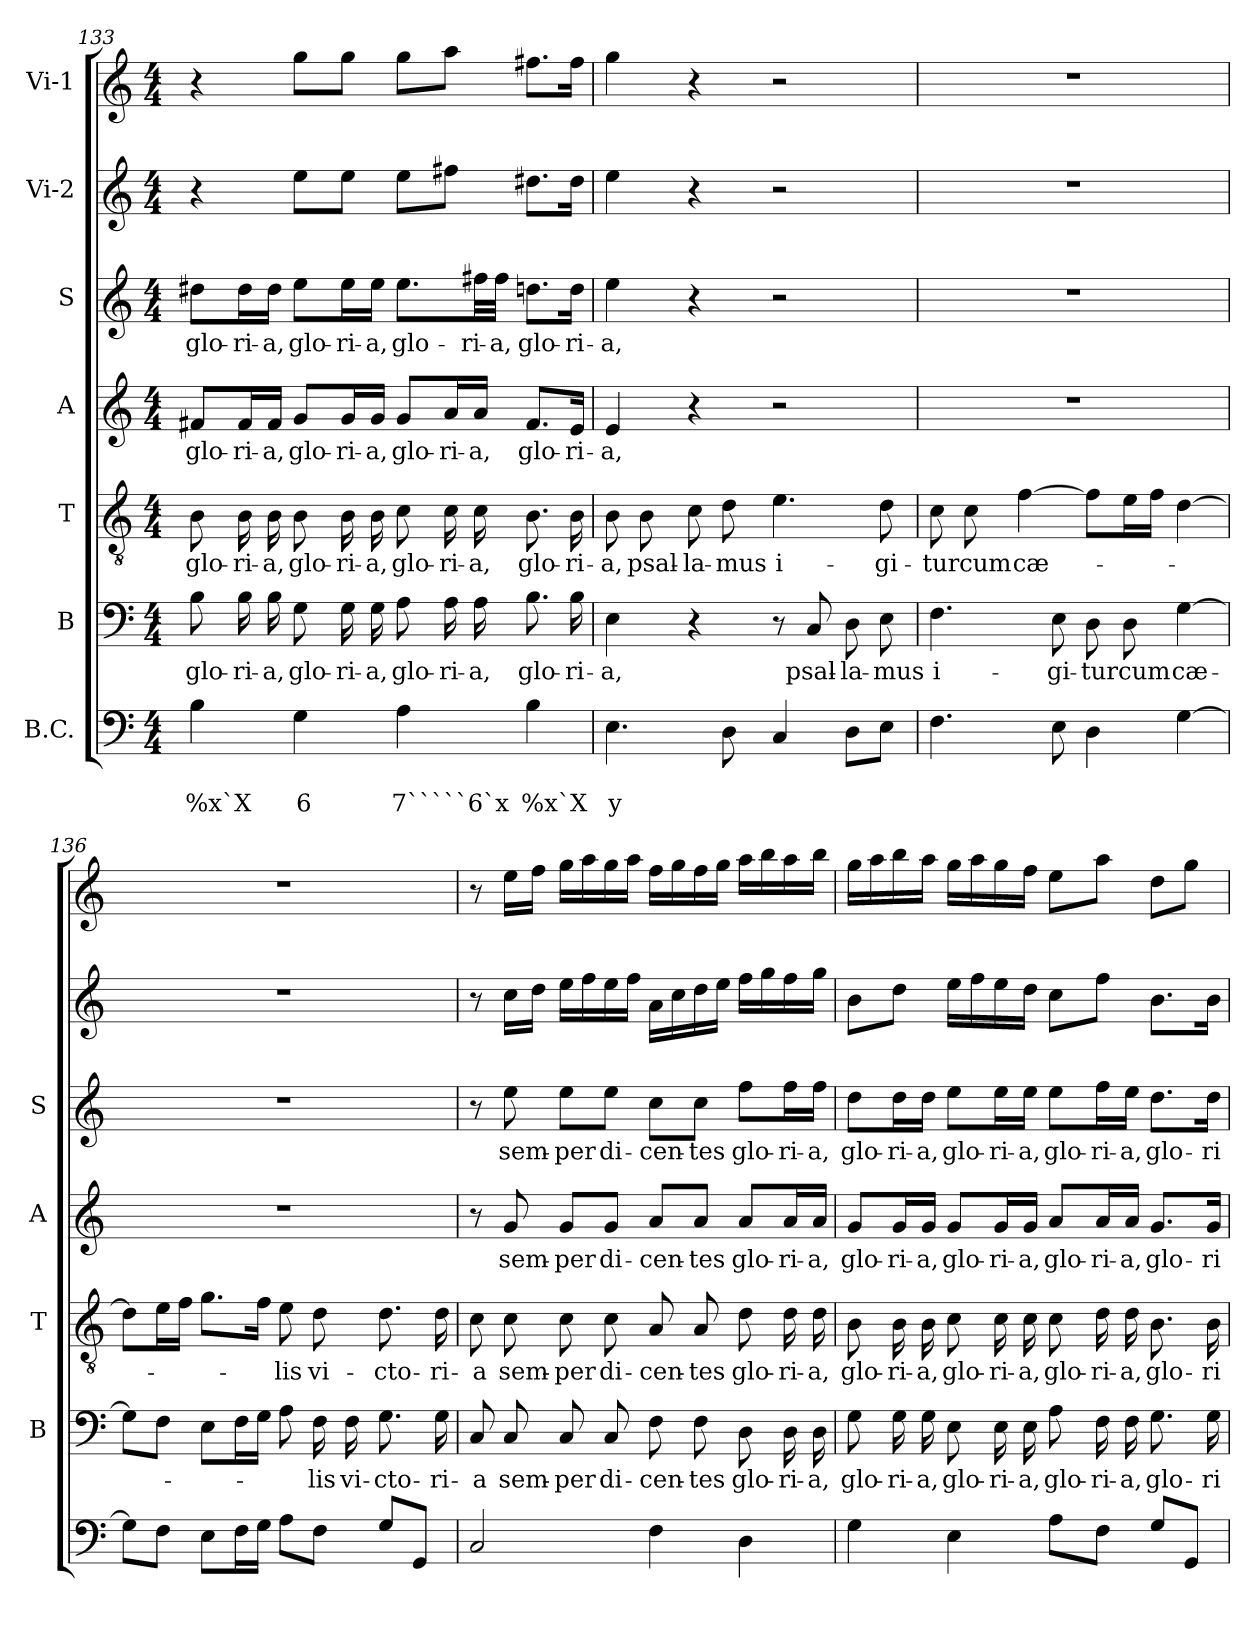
**kern	**text	**text	**kern	**text	**kern	**text	**kern	**text	**kern	**text	**kern	**kern
*part7	*part7	*part7	*part6	*part6	*part5	*part5	*part4	*part4	*part3	*part3	*part2	*part1
*staff7	*staff7	*staff7	*staff6	*staff6	*staff5	*staff5	*staff4	*staff4	*staff3	*staff3	*staff2	*staff1
*I"B.C.	*	*	*I"B	*	*I"T	*	*I"A	*	*I"S	*	*I"Vi-2	*I"Vi-1
*	*	*	*I'B	*	*I'T	*	*I'A	*	*I'S	*	*	*
!!LO:LB:g=z
*clefF4	*	*	*clefF4	*	*clefGv2	*	*clefG2	*	*clefG2	*	*clefG2	*clefG2
*k[]	*	*	*k[]	*	*k[]	*	*k[]	*	*k[]	*	*k[]	*k[]
*C:	*	*	*C:	*	*C:	*	*C:	*	*C:	*	*C:	*C:
*M4/4	*	*	*M4/4	*	*M4/4	*	*M4/4	*	*M4/4	*	*M4/4	*M4/4
=133	=133	=133	=133	=133	=133	=133	=133	=133	=133	=133	=133	=133
!	!	!LO:LY:b	!	!LO:LY:b	!	!LO:LY:b	!	!LO:LY:b	!	!LO:LY:b	!	!
4B\	.	%x`X	8B\	glo-	8B\	glo-	8f#X/L	glo-	8dd#X\L	glo-	4r	4r
!	!	!	!	!LO:LY:b	!	!LO:LY:b	!	!LO:LY:b	!	!LO:LY:b	!	!
.	.	.	16B\	-ri-	16B\	-ri-	16f#/L	-ri-	16dd#\L	-ri-	.	.
!	!	!	!	!LO:LY:b	!	!LO:LY:b	!	!LO:LY:b	!	!LO:LY:b	!	!
.	.	.	16B\	-a,	16B\	-a,	16f#/JJ	-a,	16dd#\JJ	-a,	.	.
!	!	!LO:LY:b	!	!LO:LY:b	!	!LO:LY:b	!	!LO:LY:b	!	!LO:LY:b	!	!
4G\	.	6	8G\	glo-	8B\	glo-	8g/L	glo-	8ee\L	glo-	8ee\L	8gg\L
!	!	!	!	!LO:LY:b	!	!LO:LY:b	!	!LO:LY:b	!	!LO:LY:b	!	!
.	.	.	16G\	-ri-	16B\	-ri-	16g/L	-ri-	16ee\L	-ri-	8ee\J	8gg\J
!	!	!	!	!LO:LY:b	!	!LO:LY:b	!	!LO:LY:b	!	!LO:LY:b	!	!
.	.	.	16G\	-a,	16B\	-a,	16g/JJ	-a,	16ee\JJ	-a,	.	.
!	!	!LO:LY:b	!	!LO:LY:b	!	!LO:LY:b	!	!LO:LY:b	!	!LO:LY:b	!	!
4A\	.	7`````6`x	8A\	glo-	8c\	glo-	8g/L	glo-	8.ee\L	glo-	8ee\L	8gg\L
!	!	!	!	!LO:LY:b	!	!LO:LY:b	!	!LO:LY:b	!	!	!	!
.	.	.	16A\	-ri-	16c\	-ri-	16a/L	-ri-	.	.	8ff#X\J	8aa\J
!	!	!	!	!LO:LY:b	!	!LO:LY:b	!	!LO:LY:b	!	!LO:LY:b	!	!
.	.	.	16A\	-a,	16c\	-a,	16a/JJ	-a,	32ff#X\LL	-ri-	.	.
!	!	!	!	!	!	!	!	!	!	!LO:LY:b	!	!
.	.	.	.	.	.	.	.	.	32ff#\JJJ	-a,	.	.
!	!	!LO:LY:b	!	!LO:LY:b	!	!LO:LY:b	!	!LO:LY:b	!	!LO:LY:b	!	!
4B\	.	%x`X	8.B\	glo-	8.B\	glo-	8.f#/L	glo-	8.ddn\L	glo-	8.dd#X\L	8.ff#X\L
!	!	!	!	!LO:LY:b	!	!LO:LY:b	!	!LO:LY:b	!	!LO:LY:b	!	!
.	.	.	16B\	-ri-	16B\	-ri-	16e/Jk	-ri-	16dd\Jk	-ri-	16dd#\Jk	16ff#\Jk
=134	=134	=134	=134	=134	=134	=134	=134	=134	=134	=134	=134	=134
!	!	!LO:LY:b	!	!LO:LY:b	!	!LO:LY:b	!	!LO:LY:b	!	!LO:LY:b	!	!
4.E\	.	y	4E\	-a,	8B\	-a,	4e/	-a,	4ee\	-a,	4ee\	4gg\
!	!	!	!	!	!	!LO:LY:b	!	!	!	!	!	!
.	.	.	.	.	8B\	psal-	.	.	.	.	.	.
!	!	!	!	!	!	!LO:LY:b	!	!	!	!	!	!
.	.	.	4r	.	8c\	-la-	4r	.	4r	.	4r	4r
!	!	!	!	!	!	!LO:LY:b	!	!	!	!	!	!
8D\	.	.	.	.	8d\	-mus	.	.	.	.	.	.
!	!	!	!	!	!	!LO:LY:b	!	!	!	!	!	!
4C/	.	.	8r	.	4.e\	i-	2r	.	2r	.	2r	2r
!	!	!	!	!LO:LY:b	!	!	!	!	!	!	!	!
.	.	.	8C/	psal-	.	.	.	.	.	.	.	.
!	!	!	!	!LO:LY:b	!	!	!	!	!	!	!	!
8D\L	.	.	8D\	-la-	.	.	.	.	.	.	.	.
!	!	!	!	!LO:LY:b	!	!LO:LY:b	!	!	!	!	!	!
8E\J	.	.	8E\	-mus	8d\	-gi-	.	.	.	.	.	.
=135	=135	=135	=135	=135	=135	=135	=135	=135	=135	=135	=135	=135
!	!	!	!	!LO:LY:b	!	!LO:LY:b	!	!	!	!	!	!
4.F\	.	.	4.F\	i-	8c\	-tur	1r	.	1r	.	1r	1r
!	!	!	!	!	!	!LO:LY:b	!	!	!	!	!	!
.	.	.	.	.	8c\	cum	.	.	.	.	.	.
!	!	!	!	!	!	!LO:LY:b	!	!	!	!	!	!
.	.	.	.	.	[4f\	cæ-	.	.	.	.	.	.
!	!	!	!	!LO:LY:b	!	!	!	!	!	!	!	!
8E\	.	.	8E\	-gi-	.	.	.	.	.	.	.	.
!	!	!	!	!LO:LY:b	!	!	!	!	!	!	!	!
4D\	.	.	8D\	-tur	8f\L]	.	.	.	.	.	.	.
!	!	!	!	!LO:LY:b	!	!	!	!	!	!	!	!
.	.	.	8D\	cum	16e\L	.	.	.	.	.	.	.
.	.	.	.	.	16f\JJ	.	.	.	.	.	.	.
!	!	!	!	!LO:LY:b	!	!	!	!	!	!	!	!
[4G\	.	.	[4G\	cæ-	[4d\	.	.	.	.	.	.	.
!!LO:PB:g=z
=136	=136	=136	=136	=136	=136	=136	=136	=136	=136	=136	=136	=136
8G\L]	.	.	8G\L]	.	8d\L]	.	1r	.	1r	.	1r	1r
8F\J	.	.	8F\J	.	16e\L	.	.	.	.	.	.	.
.	.	.	.	.	16f\JJ	.	.	.	.	.	.	.
8E\L	.	.	8E\L	.	8.g\L	.	.	.	.	.	.	.
16F\L	.	.	16F\L	.	.	.	.	.	.	.	.	.
16G\JJ	.	.	16G\JJ	.	16f\Jk	.	.	.	.	.	.	.
!	!	!	!	!	!	!LO:LY:b	!	!	!	!	!	!
8A\L	.	.	8A\	.	8e\	-lis	.	.	.	.	.	.
!	!	!	!	!LO:LY:b	!	!LO:LY:b	!	!	!	!	!	!
8F\J	.	.	16F\	-lis	8d\	vi-	.	.	.	.	.	.
!	!	!	!	!LO:LY:b	!	!	!	!	!	!	!	!
.	.	.	16F\	vi-	.	.	.	.	.	.	.	.
!	!	!	!	!LO:LY:b	!	!LO:LY:b	!	!	!	!	!	!
8G/L	.	.	8.G\	-cto-	8.d\	-cto-	.	.	.	.	.	.
8GG/J	.	.	.	.	.	.	.	.	.	.	.	.
!	!	!	!	!LO:LY:b	!	!LO:LY:b	!	!	!	!	!	!
.	.	.	16G\	-ri-	16d\	-ri-	.	.	.	.	.	.
=137	=137	=137	=137	=137	=137	=137	=137	=137	=137	=137	=137	=137
!	!	!	!	!LO:LY:b	!	!LO:LY:b	!	!	!	!	!	!
2C/	.	.	8C/	-a	8c\	-a	8r	.	8r	.	8r	8r
!	!	!	!	!LO:LY:b	!	!LO:LY:b	!	!LO:LY:b	!	!LO:LY:b	!	!
.	.	.	8C/	sem-	8c\	sem-	8g/	sem-	8ee\	sem-	16cc\LL	16ee\LL
.	.	.	.	.	.	.	.	.	.	.	16dd\JJ	16ff\JJ
!	!	!	!	!LO:LY:b	!	!LO:LY:b	!	!LO:LY:b	!	!LO:LY:b	!	!
.	.	.	8C/	-per	8c\	-per	8g/L	-per	8ee\L	-per	16ee\LL	16gg\LL
.	.	.	.	.	.	.	.	.	.	.	16ff\	16aa\
!	!	!	!	!LO:LY:b	!	!LO:LY:b	!	!LO:LY:b	!	!LO:LY:b	!	!
.	.	.	8C/	di-	8c\	di-	8g/J	di-	8ee\J	di-	16ee\	16gg\
.	.	.	.	.	.	.	.	.	.	.	16ff\JJ	16aa\JJ
!	!	!	!	!LO:LY:b	!	!LO:LY:b	!	!LO:LY:b	!	!LO:LY:b	!	!
4F\	.	.	8F\	-cen-	8A/	-cen-	8a/L	-cen-	8cc\L	-cen-	16a\LL	16ff\LL
.	.	.	.	.	.	.	.	.	.	.	16cc\	16gg\
!	!	!	!	!LO:LY:b	!	!LO:LY:b	!	!LO:LY:b	!	!LO:LY:b	!	!
.	.	.	8F\	-tes	8A/	-tes	8a/J	-tes	8cc\J	-tes	16dd\	16ff\
.	.	.	.	.	.	.	.	.	.	.	16ee\JJ	16gg\JJ
!	!	!	!	!LO:LY:b	!	!LO:LY:b	!	!LO:LY:b	!	!LO:LY:b	!	!
4D\	.	.	8D\	glo-	8d\	glo-	8a/L	glo-	8ff\L	glo-	16ff\LL	16aa\LL
.	.	.	.	.	.	.	.	.	.	.	16gg\	16bb\
!	!	!	!	!LO:LY:b	!	!LO:LY:b	!	!LO:LY:b	!	!LO:LY:b	!	!
.	.	.	16D\	-ri-	16d\	-ri-	16a/L	-ri-	16ff\L	-ri-	16ff\	16aa\
!	!	!	!	!LO:LY:b	!	!LO:LY:b	!	!LO:LY:b	!	!LO:LY:b	!	!
.	.	.	16D\	-a,	16d\	-a,	16a/JJ	-a,	16ff\JJ	-a,	16gg\JJ	16bb\JJ
=138	=138	=138	=138	=138	=138	=138	=138	=138	=138	=138	=138	=138
!	!	!	!	!LO:LY:b	!	!LO:LY:b	!	!LO:LY:b	!	!LO:LY:b	!	!
4G\	.	.	8G\	glo-	8B\	glo-	8g/L	glo-	8dd\L	glo-	8b\L	16gg\LL
.	.	.	.	.	.	.	.	.	.	.	.	16aa\
!	!	!	!	!LO:LY:b	!	!LO:LY:b	!	!LO:LY:b	!	!LO:LY:b	!	!
.	.	.	16G\	-ri-	16B\	-ri-	16g/L	-ri-	16dd\L	-ri-	8dd\J	16bb\
!	!	!	!	!LO:LY:b	!	!LO:LY:b	!	!LO:LY:b	!	!LO:LY:b	!	!
.	.	.	16G\	-a,	16B\	-a,	16g/JJ	-a,	16dd\JJ	-a,	.	16aa\JJ
!	!	!	!	!LO:LY:b	!	!LO:LY:b	!	!LO:LY:b	!	!LO:LY:b	!	!
4E\	.	.	8E\	glo-	8c\	glo-	8g/L	glo-	8ee\L	glo-	16ee\LL	16gg\LL
.	.	.	.	.	.	.	.	.	.	.	16ff\	16aa\
!	!	!	!	!LO:LY:b	!	!LO:LY:b	!	!LO:LY:b	!	!LO:LY:b	!	!
.	.	.	16E\	-ri-	16c\	-ri-	16g/L	-ri-	16ee\L	-ri-	16ee\	16gg\
!	!	!	!	!LO:LY:b	!	!LO:LY:b	!	!LO:LY:b	!	!LO:LY:b	!	!
.	.	.	16E\	-a,	16c\	-a,	16g/JJ	-a,	16ee\JJ	-a,	16dd\JJ	16ff\JJ
!	!	!	!	!LO:LY:b	!	!LO:LY:b	!	!LO:LY:b	!	!LO:LY:b	!	!
8A\L	.	.	8A\	glo-	8c\	glo-	8a/L	glo-	8ee\L	glo-	8cc\L	8ee\L
!	!	!	!	!LO:LY:b	!	!LO:LY:b	!	!LO:LY:b	!	!LO:LY:b	!	!
8F\J	.	.	16F\	-ri-	16d\	-ri-	16a/L	-ri-	16ff\L	-ri-	8ff\J	8aa\J
!	!	!	!	!LO:LY:b	!	!LO:LY:b	!	!LO:LY:b	!	!LO:LY:b	!	!
.	.	.	16F\	-a,	16d\	-a,	16a/JJ	-a,	16ee\JJ	-a,	.	.
!	!	!	!	!LO:LY:b	!	!LO:LY:b	!	!LO:LY:b	!	!LO:LY:b	!	!
8G/L	.	.	8.G\	glo-	8.B\	glo-	8.g/L	glo-	8.dd\L	glo-	8.b\L	8dd\L
8GG/J	.	.	.	.	.	.	.	.	.	.	.	8gg\J
!	!	!	!	!LO:LY:b	!	!LO:LY:b	!	!LO:LY:b	!	!LO:LY:b	!	!
.	.	.	16G\	-ri-	16B\	-ri-	16g/Jk	-ri-	16dd\Jk	-ri-	16b\Jk	.
=	=	=	=	=	=	=	=	=	=	=	=	=
*-	*-	*-	*-	*-	*-	*-	*-	*-	*-	*-	*-	*-
